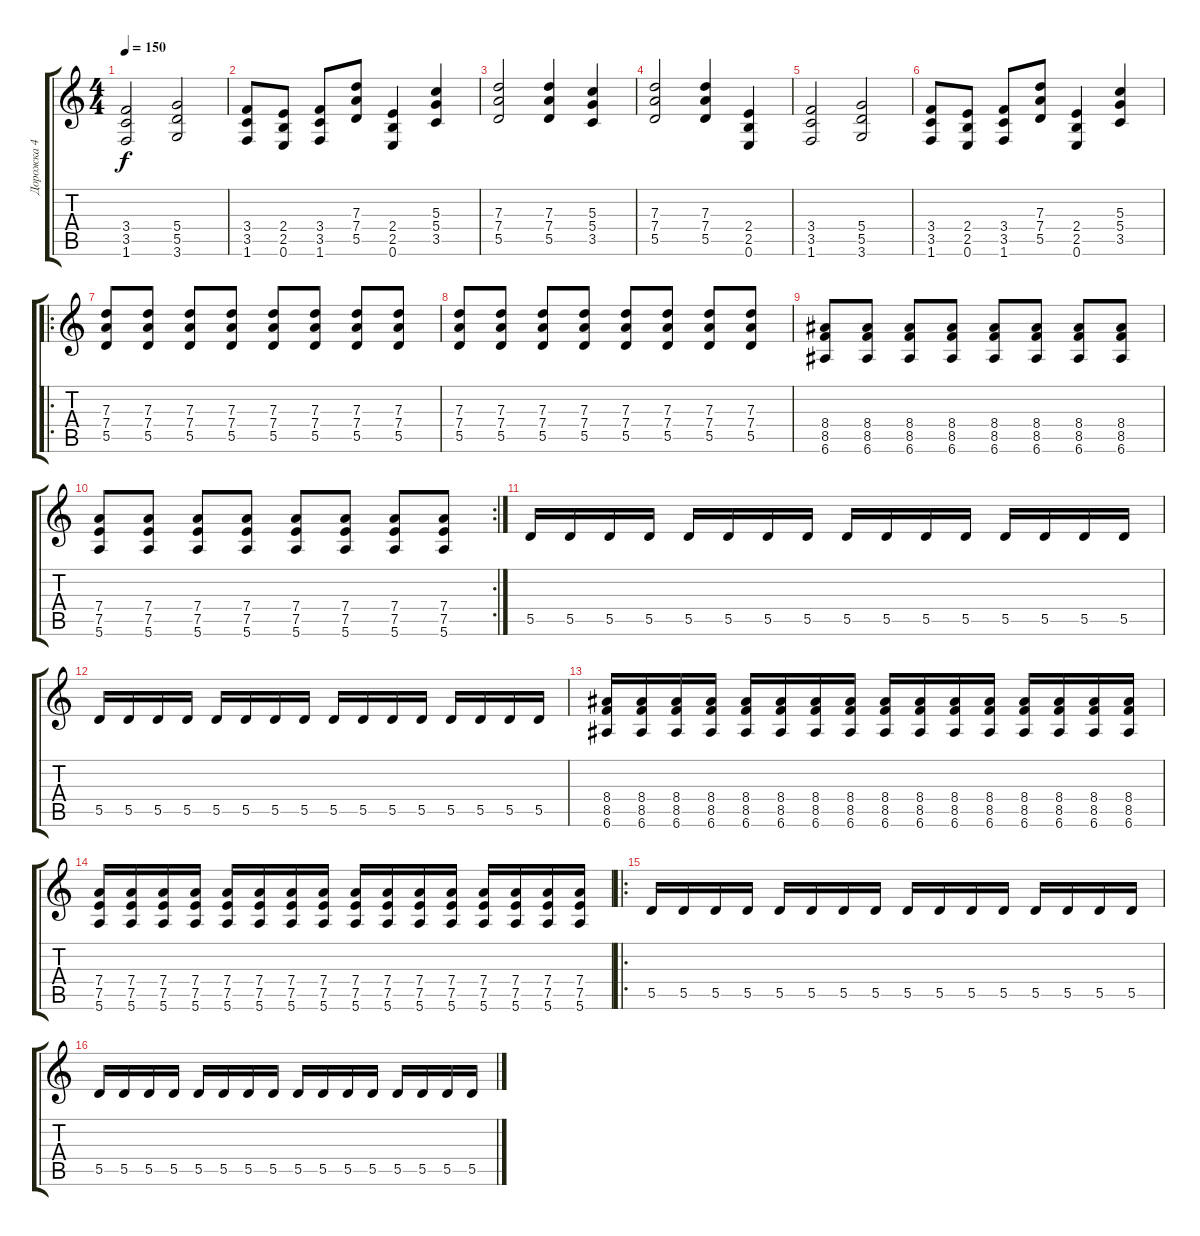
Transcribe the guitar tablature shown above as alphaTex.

\track ("Дорожка 4" "Дорожка 4") {instrument overdrivenguitar}
\staff {score tabs}
\tuning (E4 B3 G3 D3 A2 E2) {hide}
\ts (4 4)
\tempo 150
\clef g2
\ks c
(3.4 3.5 1.6).2{dy f} (5.4 5.5 3.6).2 |
(3.4 3.5 1.6).8 (2.4 2.5 0.6).8 (3.4 3.5 1.6).8 (7.3 7.4 5.5).8 (2.4 2.5 0.6).4 (5.3 5.4 3.5).4 |
(7.3 7.4 5.5).2 (7.3 7.4 5.5).4 (5.3 5.4 3.5).4 |
(7.3 7.4 5.5).2 (7.3 7.4 5.5).4 (2.4 2.5 0.6).4 |
(3.4 3.5 1.6).2 (5.4 5.5 3.6).2 |
(3.4 3.5 1.6).8 (2.4 2.5 0.6).8 (3.4 3.5 1.6).8 (7.3 7.4 5.5).8 (2.4 2.5 0.6).4 (5.3 5.4 3.5).4 |
\ro
(7.3 7.4 5.5).8 (7.3 7.4 5.5).8 (7.3 7.4 5.5).8 (7.3 7.4 5.5).8 (7.3 7.4 5.5).8 (7.3 7.4 5.5).8 (7.3 7.4 5.5).8 (7.3 7.4 5.5).8 |
(7.3 7.4 5.5).8 (7.3 7.4 5.5).8 (7.3 7.4 5.5).8 (7.3 7.4 5.5).8 (7.3 7.4 5.5).8 (7.3 7.4 5.5).8 (7.3 7.4 5.5).8 (7.3 7.4 5.5).8 |
(8.4 8.5 6.6).8 (8.4 8.5 6.6).8 (8.4 8.5 6.6).8 (8.4 8.5 6.6).8 (8.4 8.5 6.6).8 (8.4 8.5 6.6).8 (8.4 8.5 6.6).8 (8.4 8.5 6.6).8 |
\rc 2
(7.4 7.5 5.6).8 (7.4 7.5 5.6).8 (7.4 7.5 5.6).8 (7.4 7.5 5.6).8 (7.4 7.5 5.6).8 (7.4 7.5 5.6).8 (7.4 7.5 5.6).8 (7.4 7.5 5.6).8 |
5.5.16 5.5.16 5.5.16 5.5.16 5.5.16 5.5.16 5.5.16 5.5.16 5.5.16 5.5.16 5.5.16 5.5.16 5.5.16 5.5.16 5.5.16 5.5.16 |
5.5.16 5.5.16 5.5.16 5.5.16 5.5.16 5.5.16 5.5.16 5.5.16 5.5.16 5.5.16 5.5.16 5.5.16 5.5.16 5.5.16 5.5.16 5.5.16 |
(8.4 8.5 6.6).16 (8.4 8.5 6.6).16 (8.4 8.5 6.6).16 (8.4 8.5 6.6).16 (8.4 8.5 6.6).16 (8.4 8.5 6.6).16 (8.4 8.5 6.6).16 (8.4 8.5 6.6).16 (8.4 8.5 6.6).16 (8.4 8.5 6.6).16 (8.4 8.5 6.6).16 (8.4 8.5 6.6).16 (8.4 8.5 6.6).16 (8.4 8.5 6.6).16 (8.4 8.5 6.6).16 (8.4 8.5 6.6).16 |
(7.4 7.5 5.6).16 (7.4 7.5 5.6).16 (7.4 7.5 5.6).16 (7.4 7.5 5.6).16 (7.4 7.5 5.6).16 (7.4 7.5 5.6).16 (7.4 7.5 5.6).16 (7.4 7.5 5.6).16 (7.4 7.5 5.6).16 (7.4 7.5 5.6).16 (7.4 7.5 5.6).16 (7.4 7.5 5.6).16 (7.4 7.5 5.6).16 (7.4 7.5 5.6).16 (7.4 7.5 5.6).16 (7.4 7.5 5.6).16 |
\ro
5.5.16 5.5.16 5.5.16 5.5.16 5.5.16 5.5.16 5.5.16 5.5.16 5.5.16 5.5.16 5.5.16 5.5.16 5.5.16 5.5.16 5.5.16 5.5.16 |
5.5.16 5.5.16 5.5.16 5.5.16 5.5.16 5.5.16 5.5.16 5.5.16 5.5.16 5.5.16 5.5.16 5.5.16 5.5.16 5.5.16 5.5.16 5.5.16
